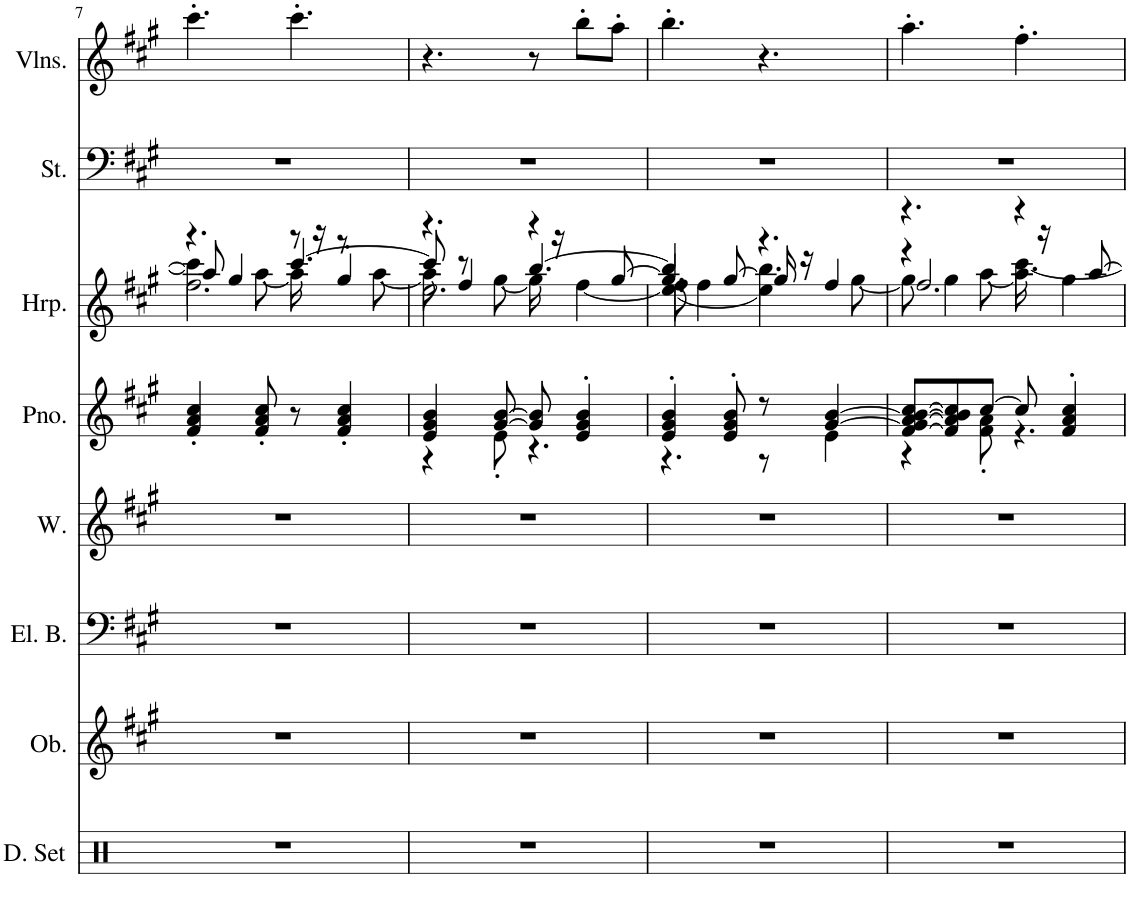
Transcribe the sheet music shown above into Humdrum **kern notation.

**kern	**kern	**kern	**kern	**kern	**kern	**kern	**kern
*part8	*part7	*part6	*part5	*part4	*part3	*part2	*part1
*staff8	*staff7	*staff6	*staff5	*staff4	*staff3	*staff2	*staff1
*I"Drumset, Drum Set	*I"Oboe, Oboe	*I"Electric Bass, Baz	*I"Winds, Flute	*I"Piano, Grand Piano	*I"Harp, Harp	*I"Strings, String Ensemble 2	*I"Violins, String Sfz
*I'D. Set	*I'Ob.	*I'El. B.	*I'W.	*I'Pno.	*I'Hrp.	*I'St.	*I'Vlns.
!!LO:PB:g=z
*clefX	*clefG2	*clefF4	*clefG2	*clefG2	*clefG2	*clefF4	*clefG2
*	*	*Trd7c12	*	*	*	*	*
*k[]	*k[f#c#g#]	*k[f#c#g#]	*k[f#c#g#]	*k[f#c#g#]	*k[f#c#g#]	*k[f#c#g#]	*k[f#c#g#]
*M6/8	*M6/8	*M6/8	*M6/8	*M6/8	*M6/8	*M6/8	*M6/8
=7	=7	=7	=7	=7	=7	=7	=7
*	*	*	*	*	*^	*	*
*	*	*	*	*	*	*^	*	*
*	*	*	*	*	*	*	*^	*	*
2.r	2.r	2.r	2.r	4f#/' 4a/' 4cc#/'	4.r	4ccc#\]	8aa/]	2.ff#\	2.r	4.ccc#'\
.	.	.	.	.	.	.	4gg#/	.	.	.
.	.	.	.	8f#/' 8a/' 8cc#/'	.	[8aa\	.	.	.	.
.	.	.	.	8r	8r	16aa\]	[4.ccc#/	.	.	4.ccc#'\
.	.	.	.	.	.	16r	.	.	.	.
.	.	.	.	4f#/' 4a/' 4cc#/'	4gg#'/	8r	.	.	.	.
.	.	.	.	.	.	[8aa\	.	.	.	.
=8	=8	=8	=8	=8	=8	=8	=8	=8	=8	=8
*	*	*	*	*^	*	*	*	*	*	*
2.r	2.r	2.r	2.r	4e/ 4g#/ 4b/	4r	4.r	8aa\]	8ccc#/]	2.ee\	2.r	4.r
.	.	.	.	.	.	.	8r	4ff#/	.	.	.
.	.	.	.	[8g#/ [8b/	8e'\	.	[8gg#\	.	.	.	.
.	.	.	.	8g#/] 8b/]	4.r	4r	16gg#\]	[4.bb/	.	.	8r
.	.	.	.	.	.	.	16r	.	.	.	.
.	.	.	.	4e/' 4g#/' 4b/'	.	.	[4ff#\	.	.	.	8bb'\L
.	.	.	.	.	.	[8gg#/	.	.	.	.	8aa'\J
=9	=9	=9	=9	=9	=9	=9	=9	=9	=9	=9	=9
2.r	2.r	2.r	2.r	4e/' 4g#/' 4b/'	4.r	4.gg#/]	8ff#\]	4bb/]	[4.ee\	2.r	4.bb'\
.	.	.	.	.	.	.	4ff#\	.	.	.	.
.	.	.	.	8e/' 8g#/' 8b/'	.	.	.	[8gg#/	.	.	.
.	.	.	.	8r	8r	4.r	4.bb\	16gg#/]	4ee\]	.	4.r
.	.	.	.	.	.	.	.	16r	.	.	.
.	.	.	.	[4g#/ [4b/	4e\	.	.	4ff#/	.	.	.
.	.	.	.	.	.	.	.	.	[8gg#\	.	.
=10	=10	=10	=10	=10	=10	=10	=10	=10	=10	=10	=10
2.r	2.r	2.r	2.r	[8f#/ 8g#/] [8a/ 8b/_ [8cc#/L	4r	4.r	4r	2.ff#/	8gg#\]	2.r	4.aa'\
.	.	.	.	8f#/] 8a/] 8b/] 8cc#/]	.	.	.	.	4gg#\	.	.
.	.	.	.	[8cc#/J	8f#\' 8a\'	.	[8aa\	.	.	.	.
.	.	.	.	8cc#/]	4.r	4r	16aa\]	.	[4.ccc#\	.	4.ff#'\
.	.	.	.	.	.	.	16r	.	.	.	.
.	.	.	.	4f#/' 4a/' 4cc#/'	.	.	4gg#\	.	.	.	.
.	.	.	.	.	.	[8aa/	.	.	.	.	.
*	*	*	*	*v	*v	*	*	*	*	*	*
*	*	*	*	*	*v	*v	*v	*v	*	*
=	=	=	=	=	=	=	=
*-	*-	*-	*-	*-	*-	*-	*-
